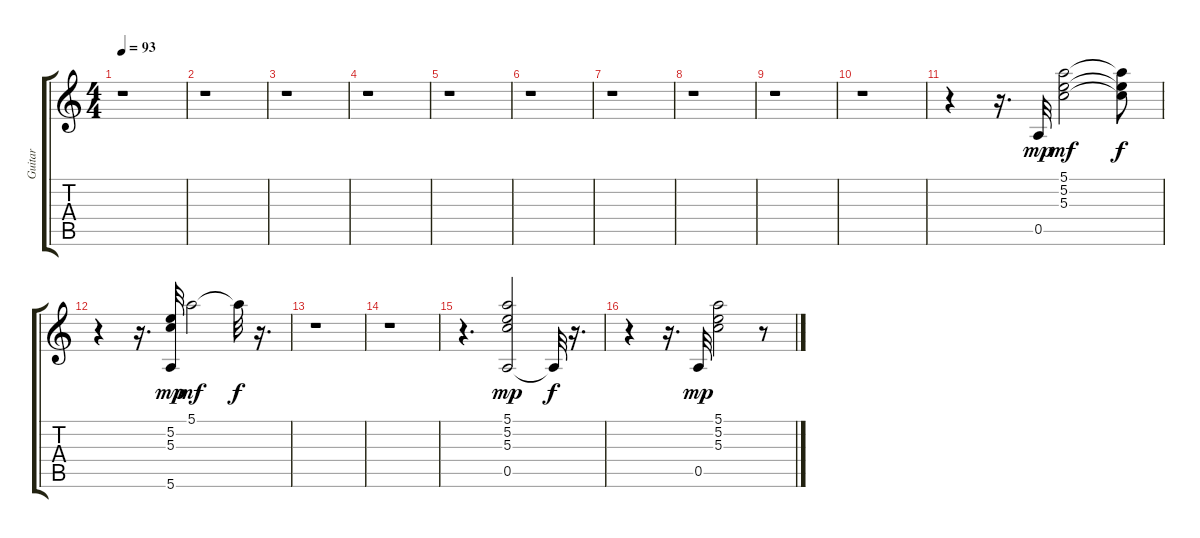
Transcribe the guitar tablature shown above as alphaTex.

\track ("Guitar" "Guitar") {instrument electricguitarclean}
\staff {score tabs}
\tuning (E4 B3 G3 D3 A2 E2) {hide}
\ts (4 4)
\tempo 93
\clef g2
\ks c
r.1{dy mp} |
r.1 |
r.1 |
r.1 |
r.1 |
r.1 |
r.1 |
r.1 |
r.1 |
r.1 |
r.4 r.16{d} 0.5.32 (5.1 5.2 5.3).2{dy mf} (5.1{t} 5.2{t} 5.3{t}).8{dy f} |
r.4 r.16{d} (5.2 5.3 5.6).32{dy mp} 5.1.2{dy mf} 5.1{t}.32{dy f} r.16{d} |
r.1 |
r.1 |
r.4{d} (5.1 5.2 5.3 0.5).2{dy mp} 0.5{t}.32{dy f} r.16{d} |
r.4 r.16{d} 0.5.32{dy mp} (5.1 5.2 5.3).2 r.8
